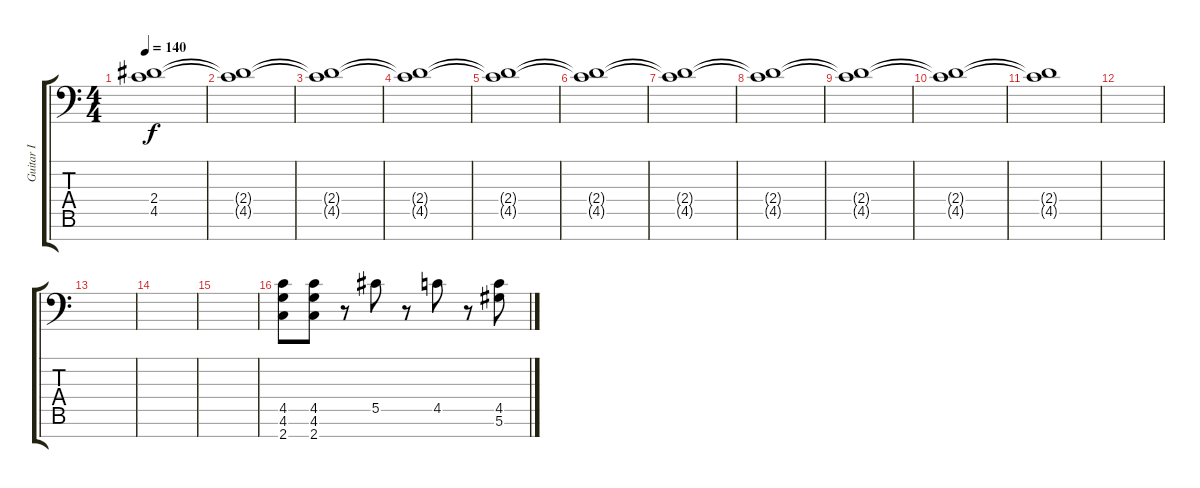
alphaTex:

\track ("Guitar I" "Guitar I") {instrument distortionguitar}
\staff {score tabs}
\tuning (Eb4 Bb3 Gb3 Db3 Ab2 Eb2 Bb1) {hide}
\ts (4 4)
\tempo 140
\clef f4
\ks c
(2.4{t} 4.5{t}).1{dy f} |
(2.4{t} 4.5{t}).1 |
(2.4{t} 4.5{t}).1 |
(2.4{t} 4.5{t}).1 |
(2.4{t} 4.5{t}).1 |
(2.4{t} 4.5{t}).1 |
(2.4{t} 4.5{t}).1 |
(2.4{t} 4.5{t}).1 |
(2.4{t} 4.5{t}).1 |
(2.4{t} 4.5{t}).1 |
(2.4{t} 4.5{t}).1 |
|
|
|
|
(4.5 4.6 2.7).8 (4.5 4.6 2.7).8 r.8 5.5.8 r.8 4.5.8 r.8 (4.5 5.6).8
